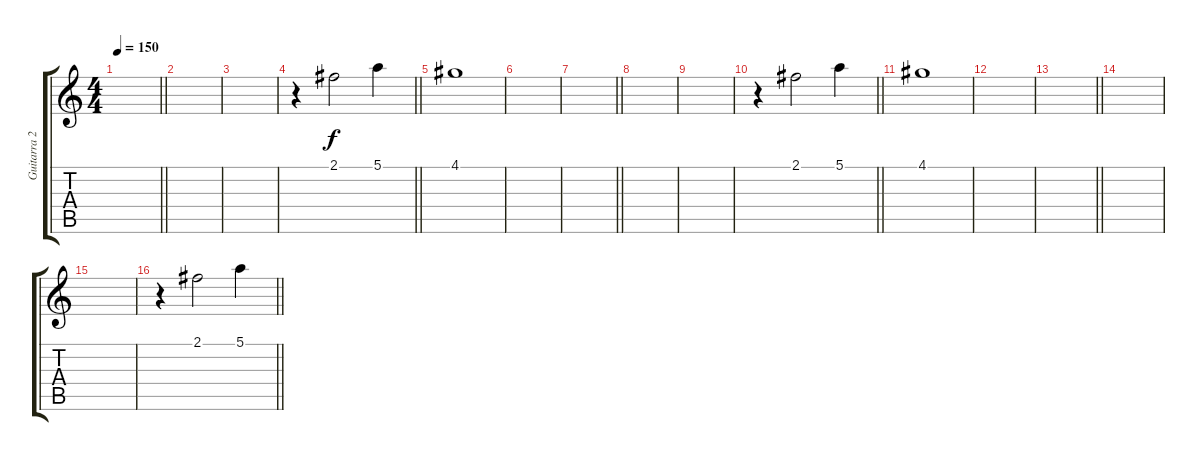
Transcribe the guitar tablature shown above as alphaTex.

\track ("Guitarra 2" "Guitarra 2") {instrument acousticguitarsteel}
\staff {score tabs}
\tuning (E4 B3 G3 D3 A2 E2) {hide}
\ts (4 4)
\tempo 150
\clef g2
\barLineRight lightlight
\ks c
|
|
|
\barLineRight lightlight
r.4 2.1.2 5.1.4 |
4.1.1 |
|
\barLineRight lightlight
|
\section ("" "")
|
|
\barLineRight lightlight
r.4 2.1.2 5.1.4 |
4.1.1 |
|
\barLineRight lightlight
|
|
|
\barLineRight lightlight
r.4 2.1.2 5.1.4
